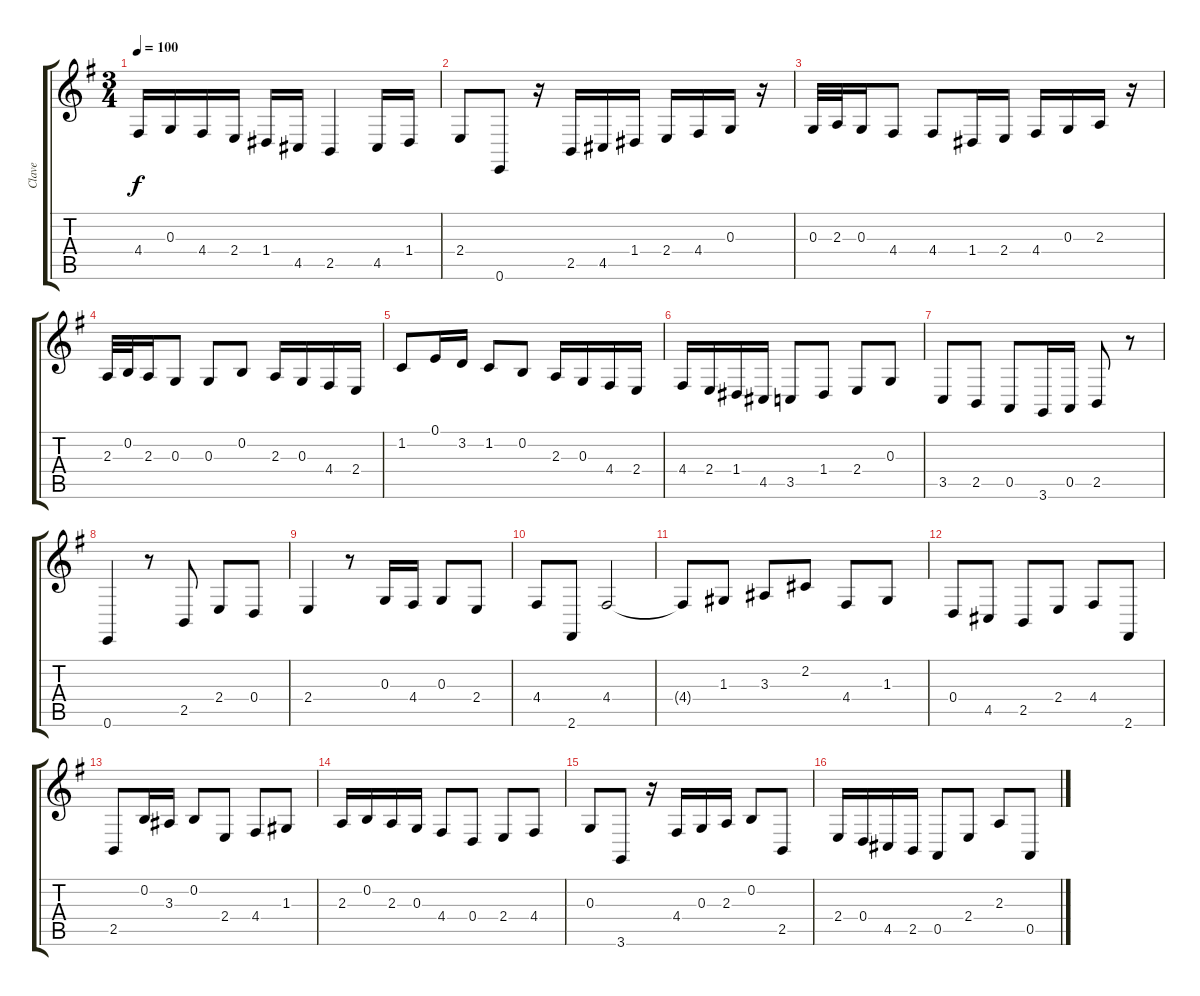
\track ("Clave" "Clave") {instrument harpsichord}
\staff {score tabs}
\tuning (E4 B3 G3 D3 A2 E2) {hide}
\ts (3 4)
\tempo 100
\clef g2
\ks g
4.4.16{dy f} 0.3.16 4.4.16 2.4.16 1.4.16 4.5.16 2.5.4 4.5.16 1.4.16 |
2.4.8 0.6.8 r.16 2.5.16 4.5.16 1.4.16 2.4.16 4.4.16 0.3.16 r.16 |
0.3.32 2.3.32 0.3.16 4.4.8 4.4.8 1.4.16 2.4.16 4.4.16 0.3.16 2.3.16 r.16 |
2.3.32 0.2.32 2.3.16 0.3.8 0.3.8 0.2.8 2.3.16 0.3.16 4.4.16 2.4.16 |
1.2.8 0.1.16 3.2.16 1.2.8 0.2.8 2.3.16 0.3.16 4.4.16 2.4.16 |
4.4.16 2.4.16 1.4.16 4.5.16 3.5.8 1.4.8 2.4.8 0.3.8 |
3.5.8 2.5.8 0.5.8 3.6.16 0.5.16 2.5.8 r.8 |
0.6.4 r.8 2.5.8 2.4.8 0.4.8 |
2.4.4 r.8 0.3.16 4.4.16 0.3.8 2.4.8 |
4.4.8 2.6.8 4.4.2 |
4.4{t}.8 1.3.8 3.3.8 2.2.8 4.4.8 1.3.8 |
0.4.8 4.5.8 2.5.8 2.4.8 4.4.8 2.6.8 |
2.5.8 0.2.16 3.3.16 0.2.8 2.4.8 4.4.8 1.3.8 |
2.3.16 0.2.16 2.3.16 0.3.16 4.4.8 0.4.8 2.4.8 4.4.8 |
0.3.8 3.6.8 r.16 4.4.16 0.3.16 2.3.16 0.2.8 2.5.8 |
2.4.16 0.4.16 4.5.16 2.5.16 0.5.8 2.4.8 2.3.8 0.5.8
